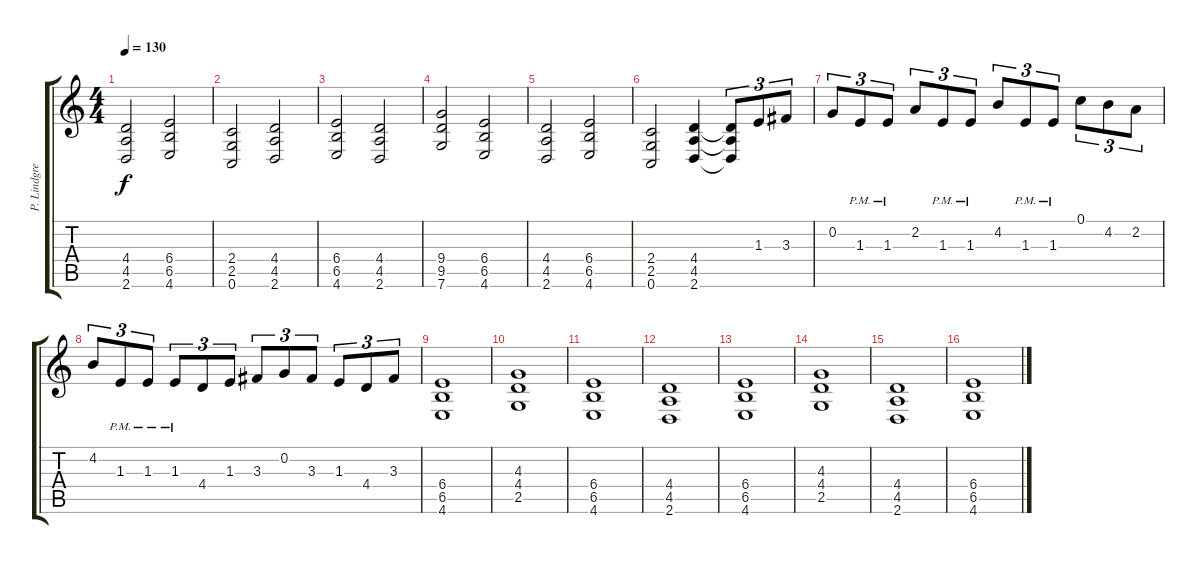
\track ("P. Lindgren (rhythm guitar)" "P. Lindgre") {instrument distortionguitar}
\staff {score tabs}
\tuning (C4 G3 Eb3 Bb2 F2 C2) {hide}
\ts (4 4)
\tempo 130
\clef g2
\ks c
(4.4 4.5 2.6).2{dy f} (6.4 6.5 4.6).2 |
(2.4 2.5 0.6).2 (4.4 4.5 2.6).2 |
(6.4 6.5 4.6).2 (4.4 4.5 2.6).2 |
(9.4 9.5 7.6).2 (6.4 6.5 4.6).2 |
(4.4 4.5 2.6).2 (6.4 6.5 4.6).2 |
(2.4 2.5 0.6).2 (4.4 4.5 2.6).4 (4.4{t} 4.5{t} 2.6{t}).8{tu (3 2)} 1.3.8{tu (3 2)} 3.3.8{tu (3 2)} |
0.2.8{tu (3 2)} 1.3{pm}.8{tu (3 2)} 1.3{pm}.8{tu (3 2)} 2.2.8{tu (3 2)} 1.3{pm}.8{tu (3 2)} 1.3{pm}.8{tu (3 2)} 4.2.8{tu (3 2)} 1.3{pm}.8{tu (3 2)} 1.3{pm}.8{tu (3 2)} 0.1.8{tu (3 2)} 4.2.8{tu (3 2)} 2.2.8{tu (3 2)} |
4.2.8{tu (3 2)} 1.3{pm}.8{tu (3 2)} 1.3{pm}.8{tu (3 2)} 1.3{pm}.8{tu (3 2)} 4.4.8{tu (3 2)} 1.3.8{tu (3 2)} 3.3.8{tu (3 2)} 0.2.8{tu (3 2)} 3.3.8{tu (3 2)} 1.3.8{tu (3 2)} 4.4.8{tu (3 2)} 3.3.8{tu (3 2)} |
(6.4 6.5 4.6).1 |
(4.3 4.4 2.5).1 |
(6.4 6.5 4.6).1 |
(4.4 4.5 2.6).1 |
(6.4 6.5 4.6).1 |
(4.3 4.4 2.5).1 |
(4.4 4.5 2.6).1 |
(6.4 6.5 4.6).1
